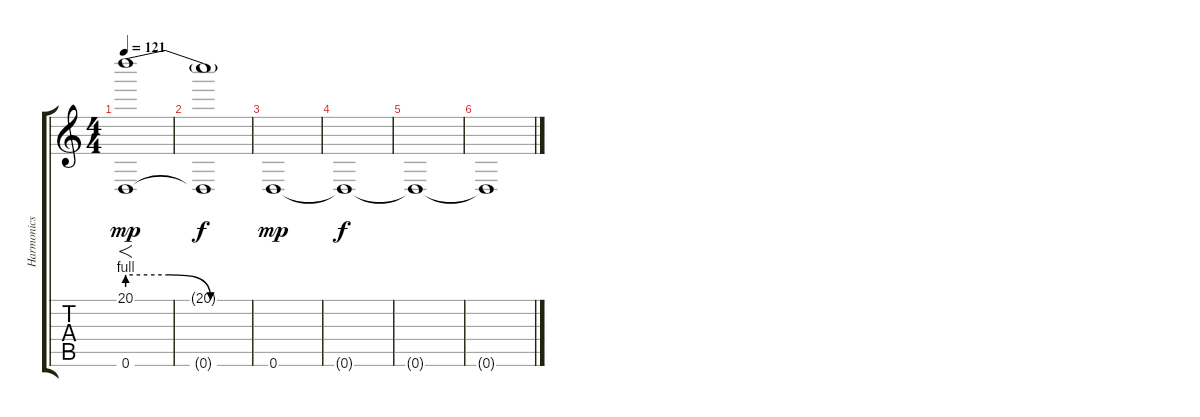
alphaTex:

\track ("Harmonics Effects" "Harmonics ") {instrument guitarharmonics}
\staff {score tabs}
\tuning (E4 B3 G3 D3 A2 D2) {hide}
\ts (4 4)
\tempo 121
\clef g2
\ks c
(20.1{be (custom 0 4 20 4 40 0 60 0)} 0.6).1{f dy mp} |
(20.1{t} 0.6{t}).1{dy f} |
0.6.1{dy mp} |
0.6{t}.1{dy f} |
0.6{t}.1{volume 0} |
0.6{t}.1
